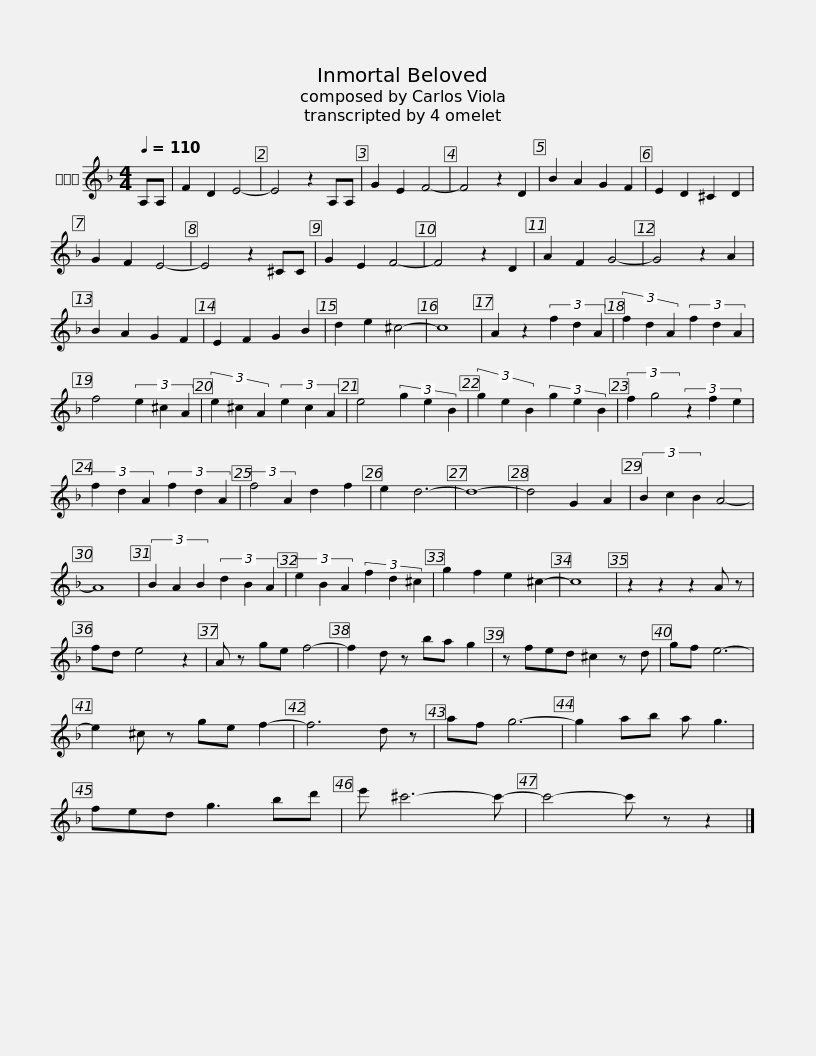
X:1
L:1/8
Q:1/4=110
M:4/4
I:linebreak $
K:F
V:1 treble
V:1
 A,A, | F2 D2 E4- | E4 z2 A,A, | G2 E2 F4- | F4 z2 D2 | %5
 B2 A2 G2 F2 | E2 D2 ^C2 D2 | G2 F2 E4- | E4 z2 ^CC | G2 E2 F4- | %10
 F4 z2 D2 |$ A2 F2 G4- | G4 z2 A2 | B2 A2 G2 F2 | E2 F2 G2 B2 | %15
 d2 e2 ^c4- | c8 | A2 z2 (3f2 d2 A2 | (3f2 d2 A2 (3f2 d2 A2 | f4 (3e2 ^c2 A2 |$ %20
 (3e2 ^c2 A2 (3e2 c2 A2 | e4 (3g2 e2 B2 | (3g2 e2 B2 (3g2 e2 B2 | (3:2:2f2 g4 (3z2 f2 e2 | (3f2 d2 A2 (3f2 d2 A2 | %25
 (3:2:2f4 A2 d2 f2 | e2 d6- | d8- | d4 G2 A2 |$ (3B2 c2 B2 A4- | %30
 A8 | (3B2 A2 B2 (3d2 B2 A2 | (3e2 B2 A2 (3f2 d2 ^c2 | g2 f2 e2 ^c2- | c8 | %35
 z2 z2 z2 A z | fd e4 z2 | A z ge f4- |$ f2 d z ba g2 | z fed ^c2 z d | %40
 gf e6- | e2 ^c z ge f2- | f6 d z | af g6- | g2 ab a g3 |$ %45
 fed g3 bd' | e' ^c'6- c'- | c'4- c' z z2 |] %48
